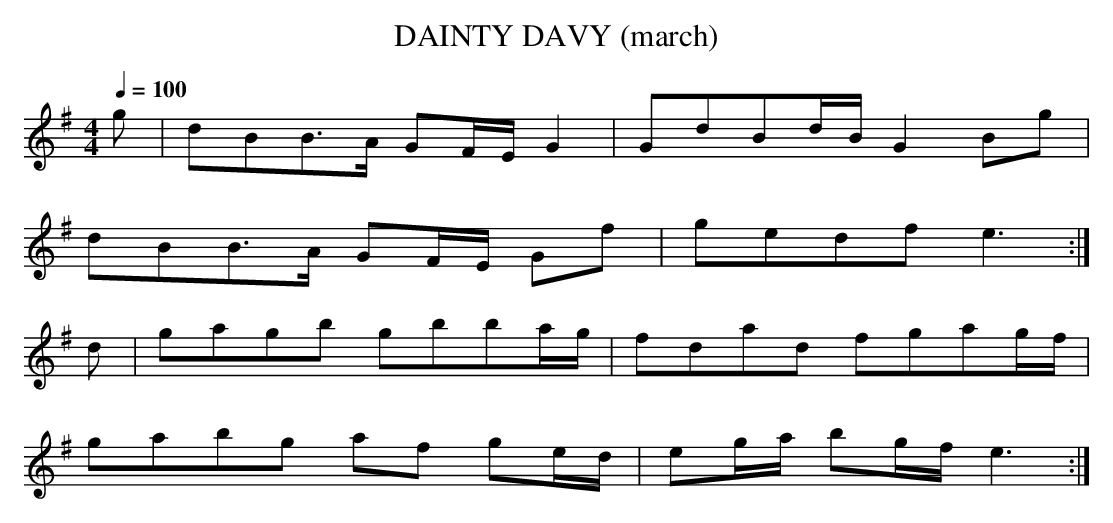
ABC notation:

X:1
T:DAINTY DAVY (march)
Q:1/4=100
M:4/4
L:1/8
K:Em
g|dBB>A GF/E/ G2|GdBd/B/ G2Bg|
dBB>A GF/E/ Gf|gedf e3 :|
d|gagb gbba/g/|fdad fgag/f/|
gabg af ge/d/|eg/a/ bg/f/ e3 :|
